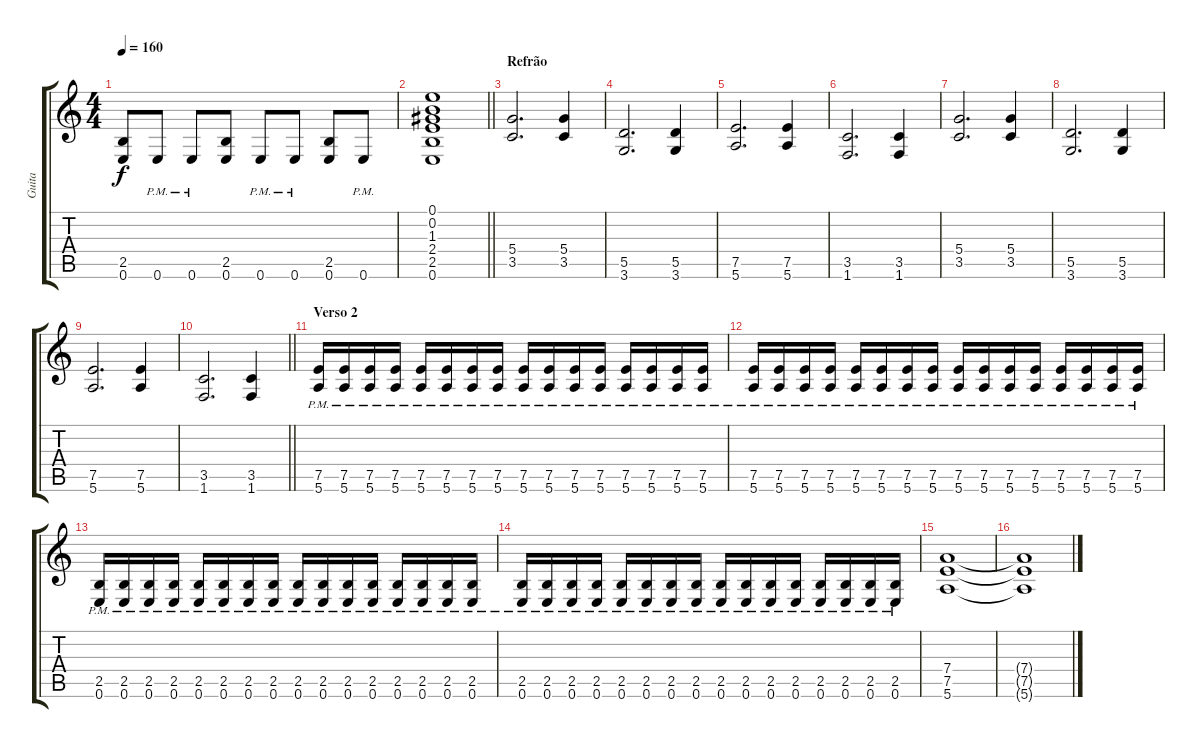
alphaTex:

\track ("Guita" "Guita") {instrument distortionguitar}
\staff {score tabs}
\tuning (E4 B3 G3 D3 A2 E2) {hide}
\ts (4 4)
\tempo 160
\clef g2
\ks c
(2.5 0.6).8{dy f} 0.6{pm}.8 0.6{pm}.8 (2.5 0.6).8 0.6{pm}.8 0.6{pm}.8 (2.5 0.6).8 0.6{pm}.8 |
\barLineRight lightlight
(0.1 0.2 1.3 2.4 2.5 0.6).1 |
\section ("" "Refrão")
(5.4 3.5).2{d} (5.4 3.5).4 |
(5.5 3.6).2{d} (5.5 3.6).4 |
(7.5 5.6).2{d} (7.5 5.6).4 |
(3.5 1.6).2{d} (3.5 1.6).4 |
(5.4 3.5).2{d} (5.4 3.5).4 |
(5.5 3.6).2{d} (5.5 3.6).4 |
(7.5 5.6).2{d} (7.5 5.6).4 |
\barLineRight lightlight
(3.5 1.6).2{d} (3.5 1.6).4 |
\section ("" "Verso 2")
(7.5{pm} 5.6{pm}).16 (7.5{pm} 5.6{pm}).16 (7.5{pm} 5.6{pm}).16 (7.5{pm} 5.6{pm}).16 (7.5{pm} 5.6{pm}).16 (7.5{pm} 5.6{pm}).16 (7.5{pm} 5.6{pm}).16 (7.5{pm} 5.6{pm}).16 (7.5{pm} 5.6{pm}).16 (7.5{pm} 5.6{pm}).16 (7.5{pm} 5.6{pm}).16 (7.5{pm} 5.6{pm}).16 (7.5{pm} 5.6{pm}).16 (7.5{pm} 5.6{pm}).16 (7.5{pm} 5.6{pm}).16 (7.5{pm} 5.6{pm}).16 |
(7.5{pm} 5.6{pm}).16 (7.5{pm} 5.6{pm}).16 (7.5{pm} 5.6{pm}).16 (7.5{pm} 5.6{pm}).16 (7.5{pm} 5.6{pm}).16 (7.5{pm} 5.6{pm}).16 (7.5{pm} 5.6{pm}).16 (7.5{pm} 5.6{pm}).16 (7.5{pm} 5.6{pm}).16 (7.5{pm} 5.6{pm}).16 (7.5{pm} 5.6{pm}).16 (7.5{pm} 5.6{pm}).16 (7.5{pm} 5.6{pm}).16 (7.5{pm} 5.6{pm}).16 (7.5{pm} 5.6{pm}).16 (7.5{pm} 5.6{pm}).16 |
(2.5{pm} 0.6{pm}).16 (2.5{pm} 0.6{pm}).16 (2.5{pm} 0.6{pm}).16 (2.5{pm} 0.6{pm}).16 (2.5{pm} 0.6{pm}).16 (2.5{pm} 0.6{pm}).16 (2.5{pm} 0.6{pm}).16 (2.5{pm} 0.6{pm}).16 (2.5{pm} 0.6{pm}).16 (2.5{pm} 0.6{pm}).16 (2.5{pm} 0.6{pm}).16 (2.5{pm} 0.6{pm}).16 (2.5{pm} 0.6{pm}).16 (2.5{pm} 0.6{pm}).16 (2.5{pm} 0.6{pm}).16 (2.5{pm} 0.6{pm}).16 |
(2.5{pm} 0.6{pm}).16 (2.5{pm} 0.6{pm}).16 (2.5{pm} 0.6{pm}).16 (2.5{pm} 0.6{pm}).16 (2.5{pm} 0.6{pm}).16 (2.5{pm} 0.6{pm}).16 (2.5{pm} 0.6{pm}).16 (2.5{pm} 0.6{pm}).16 (2.5{pm} 0.6{pm}).16 (2.5{pm} 0.6{pm}).16 (2.5{pm} 0.6{pm}).16 (2.5{pm} 0.6{pm}).16 (2.5{pm} 0.6{pm}).16 (2.5{pm} 0.6{pm}).16 (2.5{pm} 0.6{pm}).16 (2.5{pm} 0.6{pm}).16 |
(7.4 7.5 5.6).1 |
(7.4{t} 7.5{t} 5.6{t}).1
